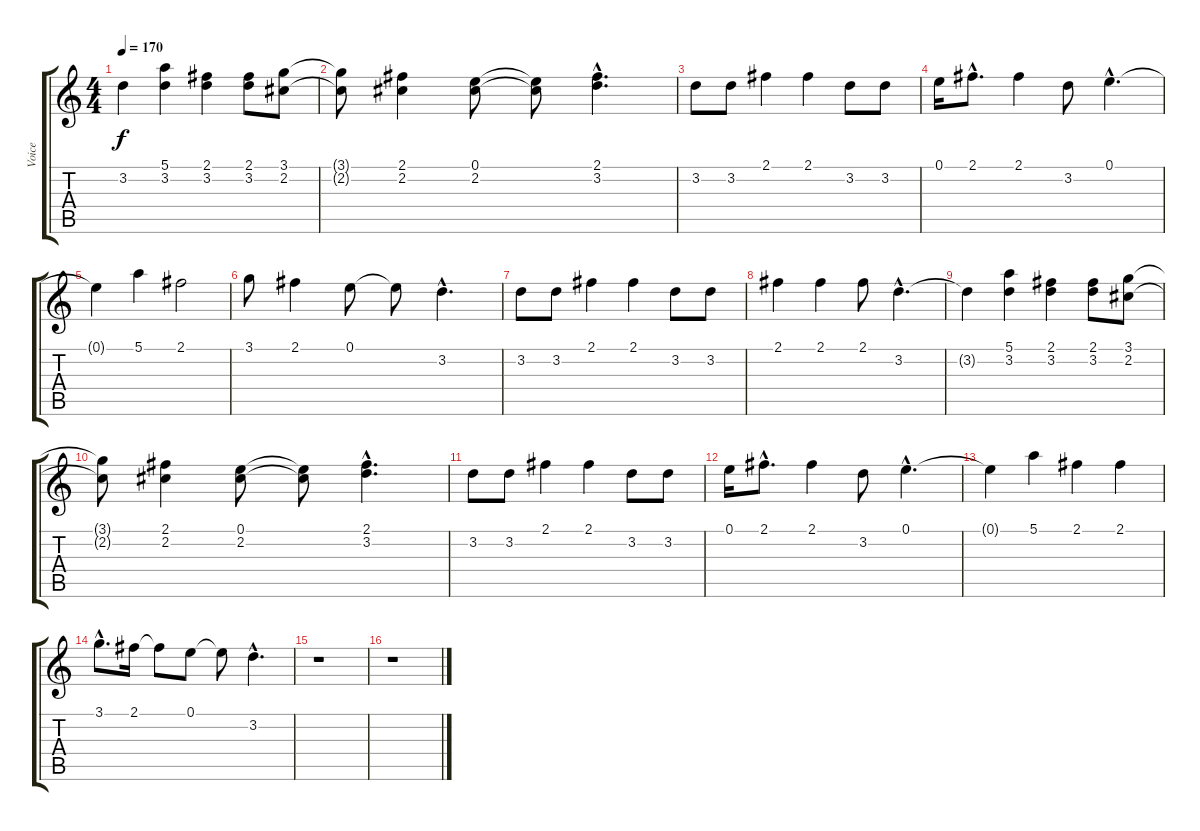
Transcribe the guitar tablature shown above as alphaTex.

\track ("Voice" "Voice") {instrument distortionguitar}
\staff {score tabs}
\tuning (E4 B3 G3 D3 A2 E2) {hide}
\ts (4 4)
\tempo 170
\clef g2
\ks c
3.2{t}.4{dy f} (5.1 3.2).4 (2.1 3.2).4 (2.1 3.2).8 (3.1 2.2).8 |
(3.1{t} 2.2{t}).8 (2.1 2.2).4 (0.1 2.2).8 (0.1{t} 2.2{t}).8 (2.1{hac} 3.2{hac}).4{d} |
3.2.8 3.2.8 2.1.4 2.1.4 3.2.8 3.2.8 |
0.1.16 2.1{hac}.8{d} 2.1.4 3.2.8 0.1{hac}.4{d} |
0.1{t}.4 5.1.4 2.1.2 |
3.1.8 2.1.4 0.1.8 0.1{t}.8 3.2{hac}.4{d} |
3.2.8 3.2.8 2.1.4 2.1.4 3.2.8 3.2.8 |
2.1.4 2.1.4 2.1.8 3.2{hac}.4{d} |
3.2{t}.4 (5.1 3.2).4 (2.1 3.2).4 (2.1 3.2).8 (3.1 2.2).8 |
(3.1{t} 2.2{t}).8 (2.1 2.2).4 (0.1 2.2).8 (0.1{t} 2.2{t}).8 (2.1{hac} 3.2{hac}).4{d} |
3.2.8 3.2.8 2.1.4 2.1.4 3.2.8 3.2.8 |
0.1.16 2.1{hac}.8{d} 2.1.4 3.2.8 0.1{hac}.4{d} |
0.1{t}.4 5.1.4 2.1.4 2.1.4 |
3.1{hac}.8{d} 2.1.16 2.1{t}.8 0.1.8 0.1{t}.8 3.2{hac}.4{d} |
r.1 |
r.1
